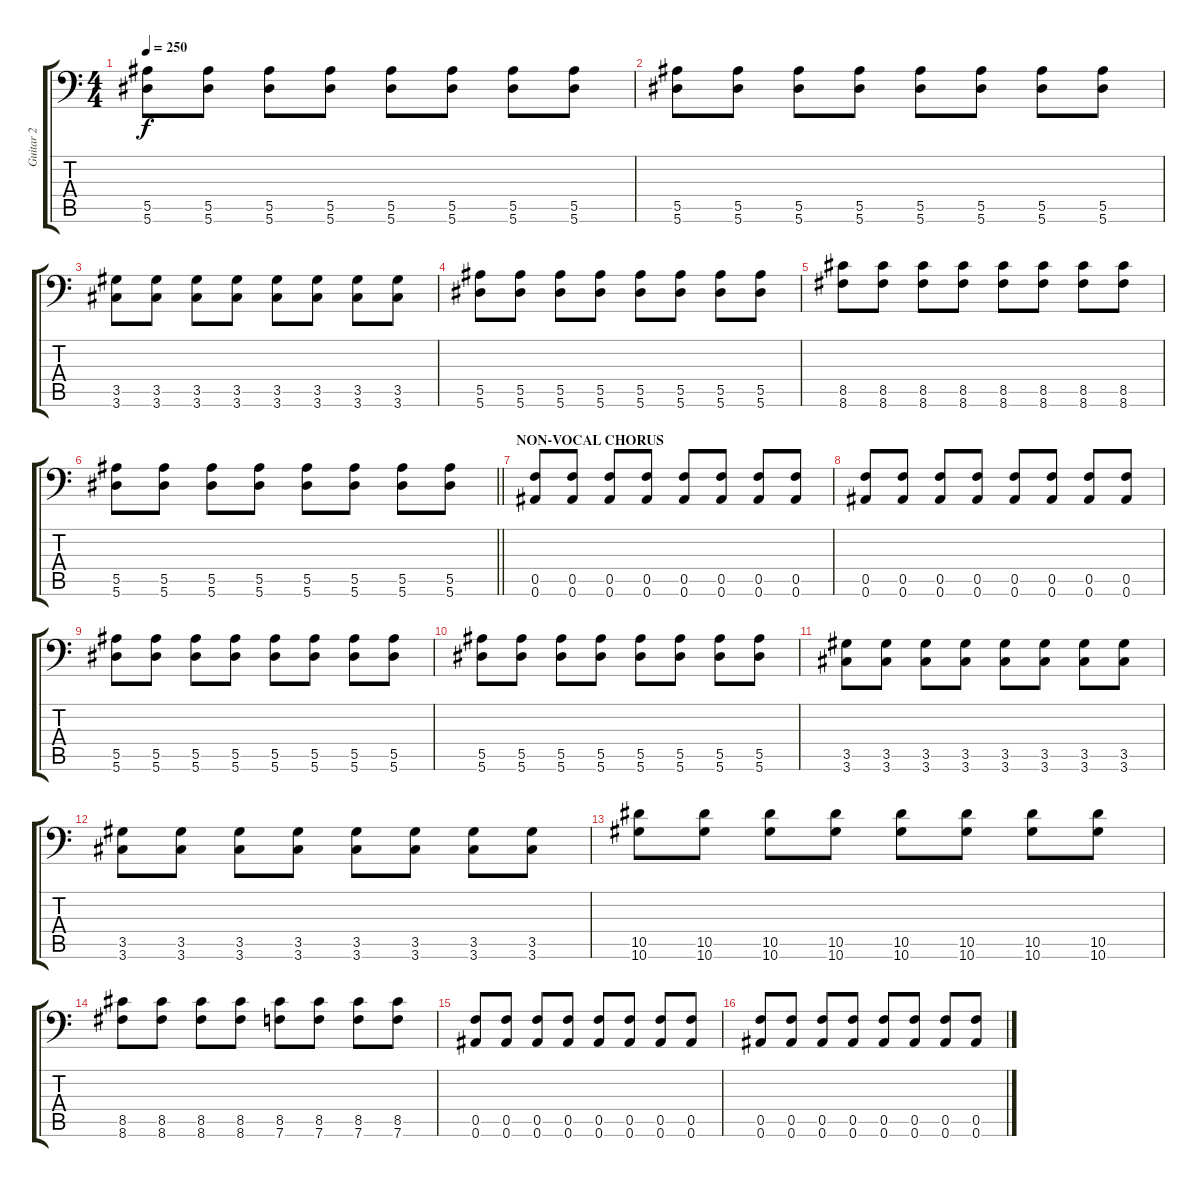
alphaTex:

\track ("Guitar 2" "Guitar 2") {instrument distortionguitar}
\staff {score tabs}
\tuning (C4 G3 Eb3 Bb2 F2 Bb1) {hide}
\ts (4 4)
\tempo 250
\clef f4
\ks c
(5.5 5.6).8{dy f} (5.5 5.6).8 (5.5 5.6).8 (5.5 5.6).8 (5.5 5.6).8 (5.5 5.6).8 (5.5 5.6).8 (5.5 5.6).8 |
(5.5 5.6).8 (5.5 5.6).8 (5.5 5.6).8 (5.5 5.6).8 (5.5 5.6).8 (5.5 5.6).8 (5.5 5.6).8 (5.5 5.6).8 |
(3.5 3.6).8 (3.5 3.6).8 (3.5 3.6).8 (3.5 3.6).8 (3.5 3.6).8 (3.5 3.6).8 (3.5 3.6).8 (3.5 3.6).8 |
(5.5 5.6).8 (5.5 5.6).8 (5.5 5.6).8 (5.5 5.6).8 (5.5 5.6).8 (5.5 5.6).8 (5.5 5.6).8 (5.5 5.6).8 |
(8.5 8.6).8 (8.5 8.6).8 (8.5 8.6).8 (8.5 8.6).8 (8.5 8.6).8 (8.5 8.6).8 (8.5 8.6).8 (8.5 8.6).8 |
\barLineRight lightlight
(5.5 5.6).8 (5.5 5.6).8 (5.5 5.6).8 (5.5 5.6).8 (5.5 5.6).8 (5.5 5.6).8 (5.5 5.6).8 (5.5 5.6).8 |
\section ("" "NON-VOCAL CHORUS")
(0.5 0.6).8 (0.5 0.6).8 (0.5 0.6).8 (0.5 0.6).8 (0.5 0.6).8 (0.5 0.6).8 (0.5 0.6).8 (0.5 0.6).8 |
(0.5 0.6).8 (0.5 0.6).8 (0.5 0.6).8 (0.5 0.6).8 (0.5 0.6).8 (0.5 0.6).8 (0.5 0.6).8 (0.5 0.6).8 |
(5.5 5.6).8 (5.5 5.6).8 (5.5 5.6).8 (5.5 5.6).8 (5.5 5.6).8 (5.5 5.6).8 (5.5 5.6).8 (5.5 5.6).8 |
(5.5 5.6).8 (5.5 5.6).8 (5.5 5.6).8 (5.5 5.6).8 (5.5 5.6).8 (5.5 5.6).8 (5.5 5.6).8 (5.5 5.6).8 |
(3.5 3.6).8 (3.5 3.6).8 (3.5 3.6).8 (3.5 3.6).8 (3.5 3.6).8 (3.5 3.6).8 (3.5 3.6).8 (3.5 3.6).8 |
(3.5 3.6).8 (3.5 3.6).8 (3.5 3.6).8 (3.5 3.6).8 (3.5 3.6).8 (3.5 3.6).8 (3.5 3.6).8 (3.5 3.6).8 |
(10.5 10.6).8 (10.5 10.6).8 (10.5 10.6).8 (10.5 10.6).8 (10.5 10.6).8 (10.5 10.6).8 (10.5 10.6).8 (10.5 10.6).8 |
(8.5 8.6).8 (8.5 8.6).8 (8.5 8.6).8 (8.5 8.6).8 (8.5 7.6).8 (8.5 7.6).8 (8.5 7.6).8 (8.5 7.6).8 |
(0.5 0.6).8 (0.5 0.6).8 (0.5 0.6).8 (0.5 0.6).8 (0.5 0.6).8 (0.5 0.6).8 (0.5 0.6).8 (0.5 0.6).8 |
(0.5 0.6).8 (0.5 0.6).8 (0.5 0.6).8 (0.5 0.6).8 (0.5 0.6).8 (0.5 0.6).8 (0.5 0.6).8 (0.5 0.6).8
